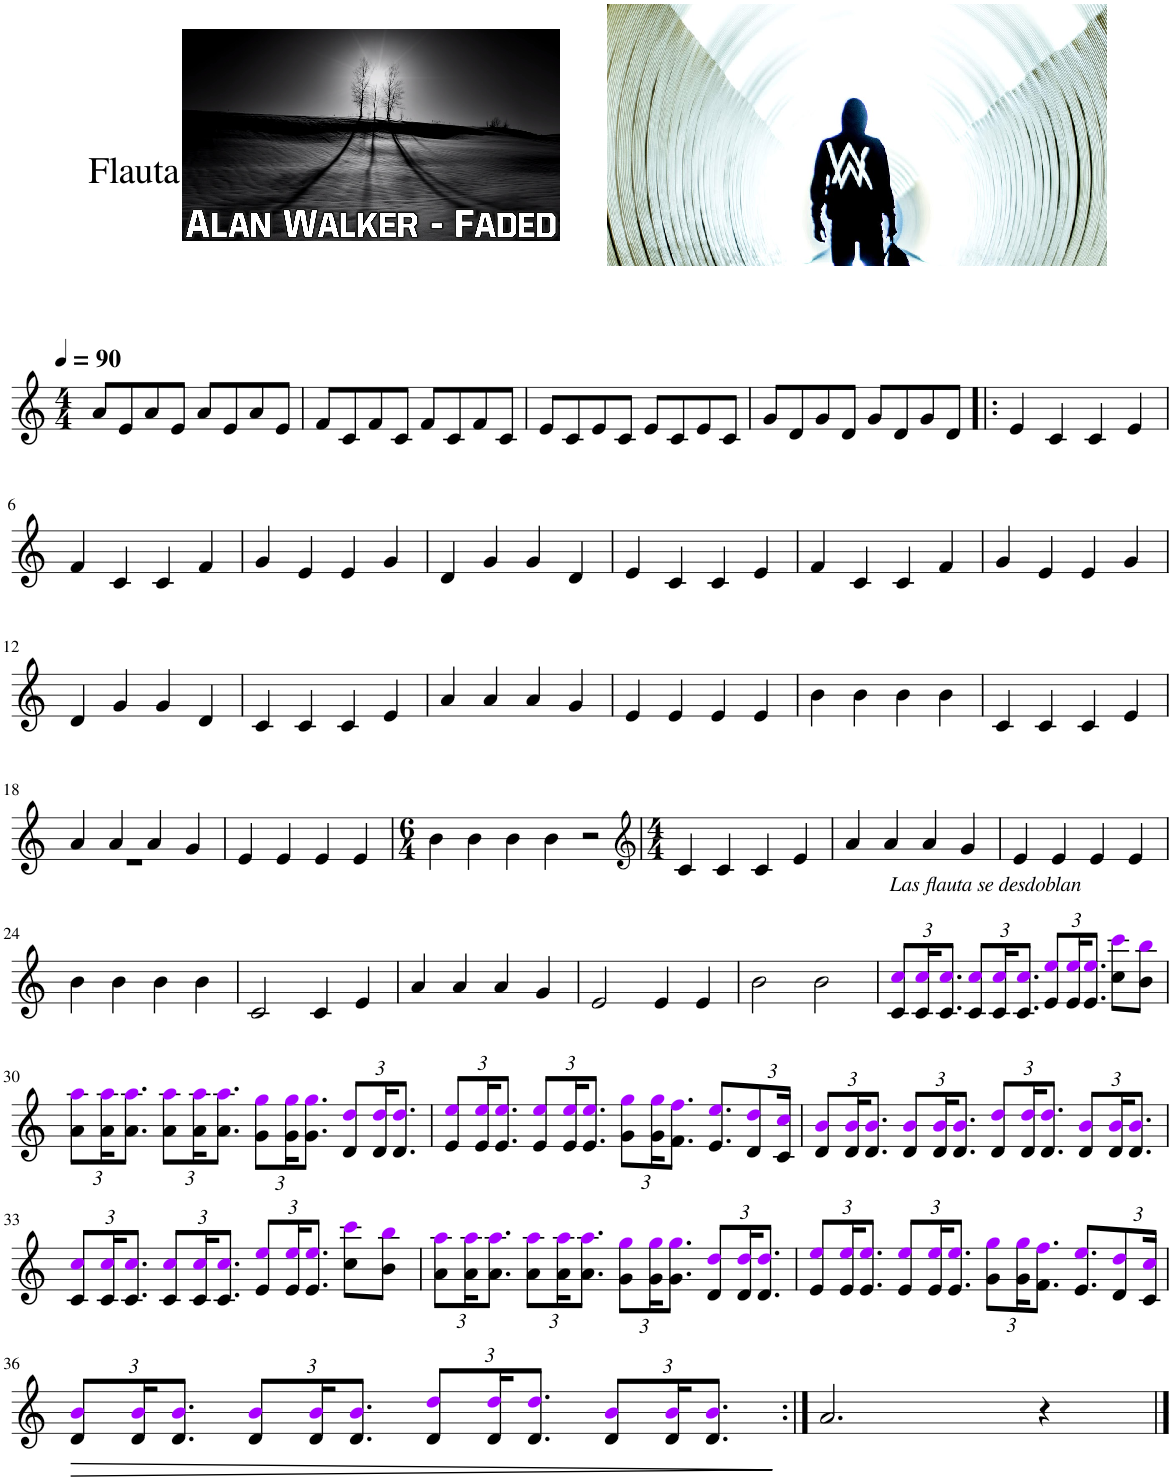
**kern	**dynam
*part1	*part1
*staff1	*staff1
*I"Flauta 2	*
*I'Fl.2	*
*clefG2	*
*k[]	*
*M4/4	*
*MM90	*
=1	=1
8a/L	.
8e/	.
8a/	.
8e/J	.
8a/L	.
8e/	.
8a/	.
8e/J	.
=2	=2
8f/L	.
8c/	.
8f/	.
8c/J	.
8f/L	.
8c/	.
8f/	.
8c/J	.
=3	=3
8e/L	.
8c/	.
8e/	.
8c/J	.
8e/L	.
8c/	.
8e/	.
8c/J	.
=4	=4
8g/L	.
8d/	.
8g/	.
8d/J	.
8g/L	.
8d/	.
8g/	.
8d/J	.
=5!|:	=5!|:
4e/	.
4c/	.
4c/	.
4e/	.
!!LO:LB:g=z
=6	=6
4f/	.
4c/	.
4c/	.
4f/	.
=7	=7
4g/	.
4e/	.
4e/	.
4g/	.
=8	=8
4d/	.
4g/	.
4g/	.
4d/	.
=9	=9
4e/	.
4c/	.
4c/	.
4e/	.
=10	=10
4f/	.
4c/	.
4c/	.
4f/	.
=11	=11
4g/	.
4e/	.
4e/	.
4g/	.
!!LO:LB:g=z
=12	=12
4d/	.
4g/	.
4g/	.
4d/	.
=13	=13
4c/	.
4c/	.
4c/	.
4e/	.
=14	=14
4a/	.
4a/	.
4a/	.
4g/	.
=15	=15
4e/	.
4e/	.
4e/	.
4e/	.
=16	=16
4b\	.
4b\	.
4b\	.
4b\	.
=17	=17
4c/	.
4c/	.
4c/	.
4e/	.
!!LO:LB:g=z
=18	=18
*^	*
4a/	1r	.
4a/	.	.
4a/	.	.
4g/	.	.
*v	*v	*
=19	=19
4e/	.
4e/	.
4e/	.
4e/	.
=20	=20
*M6/4	*
4b\	.
4b\	.
4b\	.
4b\	.
2r	.
=21	=21
*clefG2	*
*M4/4	*
4c/	.
4c/	.
4c/	.
4e/	.
=22	=22
4a/	.
4a/	.
4a/	.
4g/	.
=23	=23
4e/	.
4e/	.
4e/	.
4e/	.
!!LO:LB:g=z
=24	=24
4b\	.
4b\	.
4b\	.
4b\	.
=25	=25
2c/	.
4c/	.
4e/	.
=26	=26
4a/	.
4a/	.
4a/	.
4g/	.
=27	=27
2e/	.
4e/	.
4e/	.
=28	=28
2b\	.
2b\	.
=29	=29
*Xbrackettup	*
!LO:TX:a:i:t=Las flauta se desdoblan	!
12c/ 12cci/L	.
24c/ 24cci/K	.
12.c/ 12.cci/J	.
12c/ 12cci/L	.
24c/ 24cci/K	.
12.c/ 12.cci/J	.
12e/ 12eei/L	.
24e/ 24eei/K	.
12.e/ 12.eei/J	.
8cc\ 8ccci\L	.
8b\ 8bbi\J	.
!!LO:LB:g=z
=30	=30
12a\ 12aai\L	.
24a\ 24aai\K	.
12.a\ 12.aai\J	.
12a\ 12aai\L	.
24a\ 24aai\K	.
12.a\ 12.aai\J	.
12g\ 12ggi\L	.
24g\ 24ggi\K	.
12.g\ 12.ggi\J	.
12d/ 12ddi/L	.
24d/ 24ddi/K	.
12.d/ 12.ddi/J	.
=31	=31
12e/ 12eei/L	.
24e/ 24eei/K	.
12.e/ 12.eei/J	.
12e/ 12eei/L	.
24e/ 24eei/K	.
12.e/ 12.eei/J	.
12g\ 12ggi\L	.
24g\ 24ggi\K	.
12.f\ 12.ffi\J	.
12.e/ 12.eei/L	.
12d/ 12ddi/	.
24c/ 24cci/Jk	.
=32	=32
12d/ 12bi/L	.
24d/ 24bi/K	.
12.d/ 12.bi/J	.
12d/ 12bi/L	.
24d/ 24bi/K	.
12.d/ 12.bi/J	.
12d/ 12ddi/L	.
24d/ 24ddi/K	.
12.d/ 12.ddi/J	.
12d/ 12bi/L	.
24d/ 24bi/K	.
12.d/ 12.bi/J	.
!!LO:LB:g=z
=33	=33
12c/ 12cci/L	.
24c/ 24cci/K	.
12.c/ 12.cci/J	.
12c/ 12cci/L	.
24c/ 24cci/K	.
12.c/ 12.cci/J	.
12e/ 12eei/L	.
24e/ 24eei/K	.
12.e/ 12.eei/J	.
8cc\ 8ccci\L	.
8b\ 8bbi\J	.
=34	=34
12a\ 12aai\L	.
24a\ 24aai\K	.
12.a\ 12.aai\J	.
12a\ 12aai\L	.
24a\ 24aai\K	.
12.a\ 12.aai\J	.
12g\ 12ggi\L	.
24g\ 24ggi\K	.
12.g\ 12.ggi\J	.
12d/ 12ddi/L	.
24d/ 24ddi/K	.
12.d/ 12.ddi/J	.
=35	=35
12e/ 12eei/L	.
24e/ 24eei/K	.
12.e/ 12.eei/J	.
12e/ 12eei/L	.
24e/ 24eei/K	.
12.e/ 12.eei/J	.
12g\ 12ggi\L	.
24g\ 24ggi\K	.
12.f\ 12.ffi\J	.
12.e/ 12.eei/L	.
12d/ 12ddi/	.
24c/ 24cci/Jk	.
!!LO:LB:g=z
=36	=36
!	!LO:HP:b
12d/ 12bi/L	>
24d/ 24bi/K	.
12.d/ 12.bi/J	.
12d/ 12bi/L	.
24d/ 24bi/K	.
12.d/ 12.bi/J	.
12d/ 12ddi/L	.
24d/ 24ddi/K	.
12.d/ 12.ddi/J	.
12d/ 12bi/L	.
24d/ 24bi/K	.
12.d/ 12.bi/J	.
.	]
=37:|!	=37:|!
2.a/	.
4r	.
==	==
*-	*-
